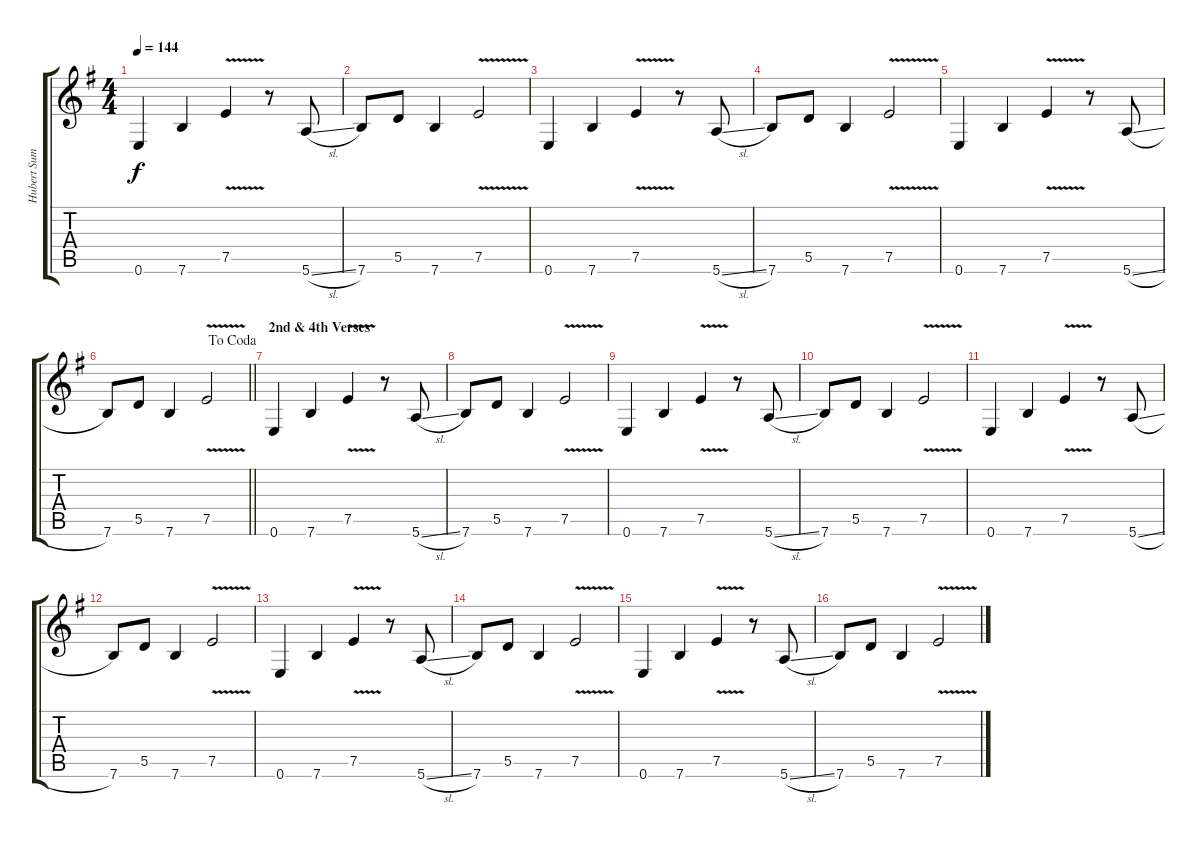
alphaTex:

\track ("Hubert Sumlin - Electric Guitar" "Hubert Sum") {instrument electricguitarclean}
\staff {score tabs}
\tuning (E4 B3 G3 D3 A2 E2) {hide}
\ts (4 4)
\tempo 144
\clef g2
\ks g
0.6.4{dy f} 7.6.4 7.5{v}.4 r.8 5.6{sl}.8 |
7.6.8 5.5.8 7.6.4 7.5{v}.2 |
0.6.4 7.6.4 7.5{v}.4 r.8 5.6{sl}.8 |
7.6.8 5.5.8 7.6.4 7.5{v}.2 |
0.6.4 7.6.4 7.5{v}.4 r.8 5.6{sl}.8 |
\jump dacoda
\barLineRight lightlight
7.6.8 5.5.8 7.6.4 7.5{v}.2 |
\section ("" "2nd & 4th Verses")
0.6.4 7.6.4 7.5{v}.4 r.8 5.6{sl}.8 |
7.6.8 5.5.8 7.6.4 7.5{v}.2 |
0.6.4 7.6.4 7.5{v}.4 r.8 5.6{sl}.8 |
7.6.8 5.5.8 7.6.4 7.5{v}.2 |
0.6.4 7.6.4 7.5{v}.4 r.8 5.6{sl}.8 |
7.6.8 5.5.8 7.6.4 7.5{v}.2 |
0.6.4 7.6.4 7.5{v}.4 r.8 5.6{sl}.8 |
7.6.8 5.5.8 7.6.4 7.5{v}.2 |
0.6.4 7.6.4 7.5{v}.4 r.8 5.6{sl}.8 |
7.6.8 5.5.8 7.6.4 7.5{v}.2
